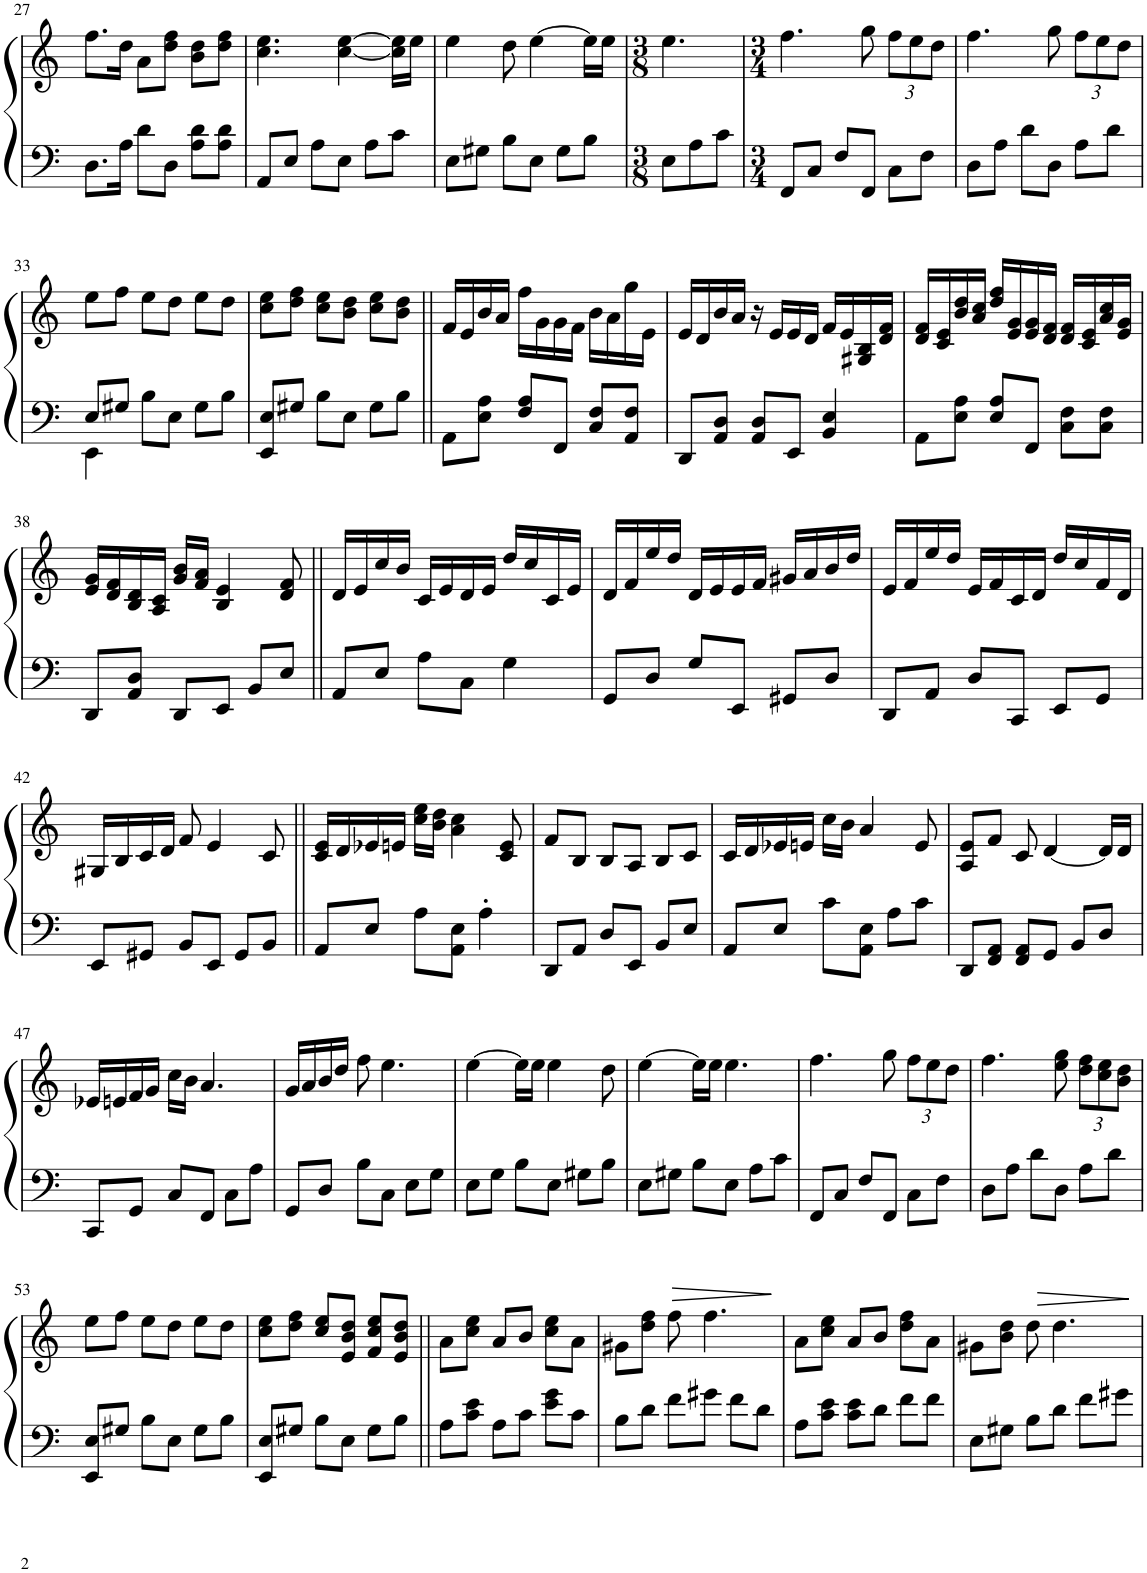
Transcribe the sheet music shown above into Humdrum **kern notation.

**kern	**kern	**dynam
*part1	*part1	*part1
*staff2	*staff1	*staff1/2
*I"Piano, Piano R	*	*
*I'Pno.	*	*
!!LO:PB:g=z
*clefF4	*clefG2	*
*k[]	*k[]	*
*M3/4	*M3/4	*
=27	=27	=27
8.D\L	8.ff\L	.
16A\Jk	16dd\Jk	.
8d\L	8a\L	.
8D\J	8dd\ 8ff\J	.
8A\ 8d\L	8b\ 8dd\L	.
8A\ 8d\J	8dd\ 8ff\J	.
=28	=28	=28
8AA/L	4.cc\ 4.ee\	.
8E/J	.	.
8A\L	.	.
8E\J	[4cc\ [4ee\	.
8A\L	.	.
8c\J	16cc\] 16ee\]LL	.
.	16ee\JJ	.
=29	=29	=29
8E\L	4ee\	.
8G#X\J	.	.
8B\L	8dd\	.
8E\J	[4ee\	.
8G#\L	.	.
8B\J	16ee\LL]	.
.	16ee\JJ	.
=30	=30	=30
*M3/8	*M3/8	*
8E\L	4.ee\	.
8A\	.	.
8c\J	.	.
=31	=31	=31
*M3/4	*M3/4	*
8FF/L	4.ff\	.
8C/J	.	.
8F/L	.	.
8FF/J	8gg\	.
*	*Xbrackettup	*
8C\L	12ff\L	.
.	12ee\	.
8F\J	.	.
.	12dd\J	.
=32	=32	=32
8D\L	4.ff\	.
8A\J	.	.
8d\L	.	.
8D\J	8gg\	.
8A\L	12ff\L	.
.	12ee\	.
8d\J	.	.
.	12dd\J	.
!!LO:LB:g=z
=33	=33	=33
*^	*	*
8E/L	4EE\	8ee\L	.
8G#X/J	.	8ff\J	.
8B\L	2ryy	8ee\L	.
8E\J	.	8dd\J	.
8G#\L	.	8ee\L	.
8B\J	.	8dd\J	.
*v	*v	*	*
=34	=34	=34
8EE/ 8E/L	8cc\ 8ee\L	.
8G#X/J	8dd\ 8ff\J	.
8B\L	8cc\ 8ee\L	.
8E\J	8b\ 8dd\J	.
8G#\L	8cc\ 8ee\L	.
8B\J	8b\ 8dd\J	.
=35||	=35||	=35||
8AA\L	16f/LL	.
.	16e/	.
8E\ 8A\J	16b/	.
.	16a/JJ	.
8F/ 8A/L	16ff\LL	.
.	16g\	.
8FF/J	16g\	.
.	16f\JJ	.
8C/ 8F/L	16b\LL	.
.	16a\	.
8AA/ 8F/J	16gg\	.
.	16e\JJ	.
=36	=36	=36
8DD/L	16e/LL	.
.	16d/	.
8AA/ 8D/J	16b/	.
.	16a/JJ	.
8AA/ 8D/L	16r	.
.	16e/LL	.
8EE/J	16e/	.
.	16d/JJ	.
4BB/ 4E/	16f/LL	.
.	16e/	.
.	16G#X/ 16B/	.
.	16d/ 16f/JJ	.
=37	=37	=37
8AA\L	16d/ 16f/LL	.
.	16c/ 16e/	.
8E\ 8A\J	16b/ 16dd/	.
.	16a/ 16cc/JJ	.
8E/ 8A/L	16dd/ 16ff/LL	.
.	16e/ 16g/	.
8FF/J	16e/ 16g/	.
.	16d/ 16f/JJ	.
8C\ 8F\L	16d/ 16f/LL	.
.	16c/ 16e/	.
8C\ 8F\J	16a/ 16cc/	.
.	16e/ 16g/JJ	.
!!LO:LB:g=z
=38	=38	=38
8DD/L	16e/ 16g/LL	.
.	16d/ 16f/	.
8AA/ 8D/J	16B/ 16d/	.
.	16A/ 16c/JJ	.
8DD/L	16g/ 16b/LL	.
.	16f/ 16a/JJ	.
8EE/J	4B/ 4e/	.
8BB/L	.	.
8E/J	8d/ 8f/	.
=39||	=39||	=39||
8AA/L	16d/LL	.
.	16e/	.
8E/J	16cc/	.
.	16b/JJ	.
8A\L	16c/LL	.
.	16e/	.
8C\J	16d/	.
.	16e/JJ	.
4G\	16dd/LL	.
.	16cc/	.
.	16c/	.
.	16e/JJ	.
=40	=40	=40
8GG/L	16d/LL	.
.	16f/	.
8D/J	16ee/	.
.	16dd/JJ	.
8G/L	16d/LL	.
.	16e/	.
8EE/J	16e/	.
.	16f/JJ	.
8GG#X/L	16g#X/LL	.
.	16a/	.
8D/J	16b/	.
.	16dd/JJ	.
=41	=41	=41
8DD/L	16e/LL	.
.	16f/	.
8AA/J	16ee/	.
.	16dd/JJ	.
8D/L	16e/LL	.
.	16f/	.
8CC/J	16c/	.
.	16d/JJ	.
8EE/L	16dd/LL	.
.	16cc/	.
8GG/J	16f/	.
.	16d/JJ	.
!!LO:LB:g=z
=42	=42	=42
8EE/L	16G#X/LL	.
.	16B/	.
8GG#X/J	16c/	.
.	16d/JJ	.
8BB/L	8f/	.
8EE/J	4e/	.
8GG#/L	.	.
8BB/J	8c/	.
=43||	=43||	=43||
8AA/L	16c/ 16e/LL	.
.	16d/	.
8E/J	16e-X/	.
.	16en/JJ	.
8A\L	16cc\ 16ee\LL	.
.	16b\ 16dd\JJ	.
8AA\ 8E\J	4a\ 4cc\	.
4A'\	.	.
.	8c/ 8e/	.
=44	=44	=44
8DD/L	8f/L	.
8AA/J	8B/J	.
8D/L	8B/L	.
8EE/J	8A/J	.
8BB/L	8B/L	.
8E/J	8c/J	.
=45	=45	=45
8AA/L	16c/LL	.
.	16d/	.
8E/J	16e-X/	.
.	16en/JJ	.
8c\L	16cc\LL	.
.	16b\JJ	.
8AA\ 8E\J	4a/	.
8A\L	.	.
8c\J	8e/	.
=46	=46	=46
8DD/L	8A/ 8e/L	.
8FF/ 8AA/J	8f/J	.
8FF/ 8AA/L	8c/	.
8GG/J	[4d/	.
8BB/L	.	.
8D/J	16d/LL]	.
.	16d/JJ	.
!!LO:LB:g=z
=47	=47	=47
8CC/L	16e-X/LL	.
.	16en/	.
8GG/J	16f/	.
.	16g/JJ	.
8C/L	16cc\LL	.
.	16b\JJ	.
8FF/J	4.a/	.
8C\L	.	.
8A\J	.	.
=48	=48	=48
8GG/L	16g/LL	.
.	16a/	.
8D/J	16b/	.
.	16dd/JJ	.
8B\L	8ff\	.
8C\J	4.ee\	.
8E\L	.	.
8G\J	.	.
=49	=49	=49
8E\L	[4ee\	.
8G\J	.	.
8B\L	16ee\LL]	.
.	16ee\JJ	.
8E\J	4ee\	.
8G#X\L	.	.
8B\J	8dd\	.
=50	=50	=50
8E\L	[4ee\	.
8G#X\J	.	.
8B\L	16ee\LL]	.
.	16ee\JJ	.
8E\J	4.ee\	.
8A\L	.	.
8c\J	.	.
=51	=51	=51
8FF/L	4.ff\	.
8C/J	.	.
8F/L	.	.
8FF/J	8gg\	.
8C\L	12ff\L	.
.	12ee\	.
8F\J	.	.
.	12dd\J	.
=52	=52	=52
8D\L	4.ff\	.
8A\J	.	.
8d\L	.	.
8D\J	8ee\ 8gg\	.
8A\L	12dd\ 12ff\L	.
.	12cc\ 12ee\	.
8d\J	.	.
.	12b\ 12dd\J	.
!!LO:LB:g=z
=53	=53	=53
8EE/ 8E/L	8ee\L	.
8G#X/J	8ff\J	.
8B\L	8ee\L	.
8E\J	8dd\J	.
8G#\L	8ee\L	.
8B\J	8dd\J	.
=54	=54	=54
8EE/ 8E/L	8cc\ 8ee\L	.
8G#X/J	8dd\ 8ff\J	.
8B\L	8cc/ 8ee/L	.
8E\J	8e/ 8b/ 8dd/J	.
8G#\L	8f/ 8cc/ 8ee/L	.
8B\J	8e/ 8b/ 8dd/J	.
=55||	=55||	=55||
8A\L	8a\L	.
8c\ 8e\J	8cc\ 8ee\J	.
8A\L	8a/L	.
8c\J	8b/J	.
8e\ 8g\L	8cc\ 8ee\L	.
8c\J	8a\J	.
=56	=56	=56
8B\L	8g#X\L	.
8d\J	8dd\ 8ff\J	.
!	!	!LO:HP:b
8f\L	8ff\	>
8g#X\J	4.ff\	.
8f\L	.	.
8d\J	.	.
.	.	]
=57	=57	=57
8A\L	8a\L	.
8c\ 8e\J	8cc\ 8ee\J	.
8c\ 8e\L	8a/L	.
8d\J	8b/J	.
8f\L	8dd\ 8ff\L	.
8f\J	8a\J	.
=58	=58	=58
8E\L	8g#X\L	.
8G#X\J	8b\ 8dd\J	.
8B\L	8dd\	.
!	!	!LO:HP:b
8d\J	4.dd\	>
8f\L	.	.
8g#X\J	.	.
.	.	]
=	=	=
*-	*-	*-
